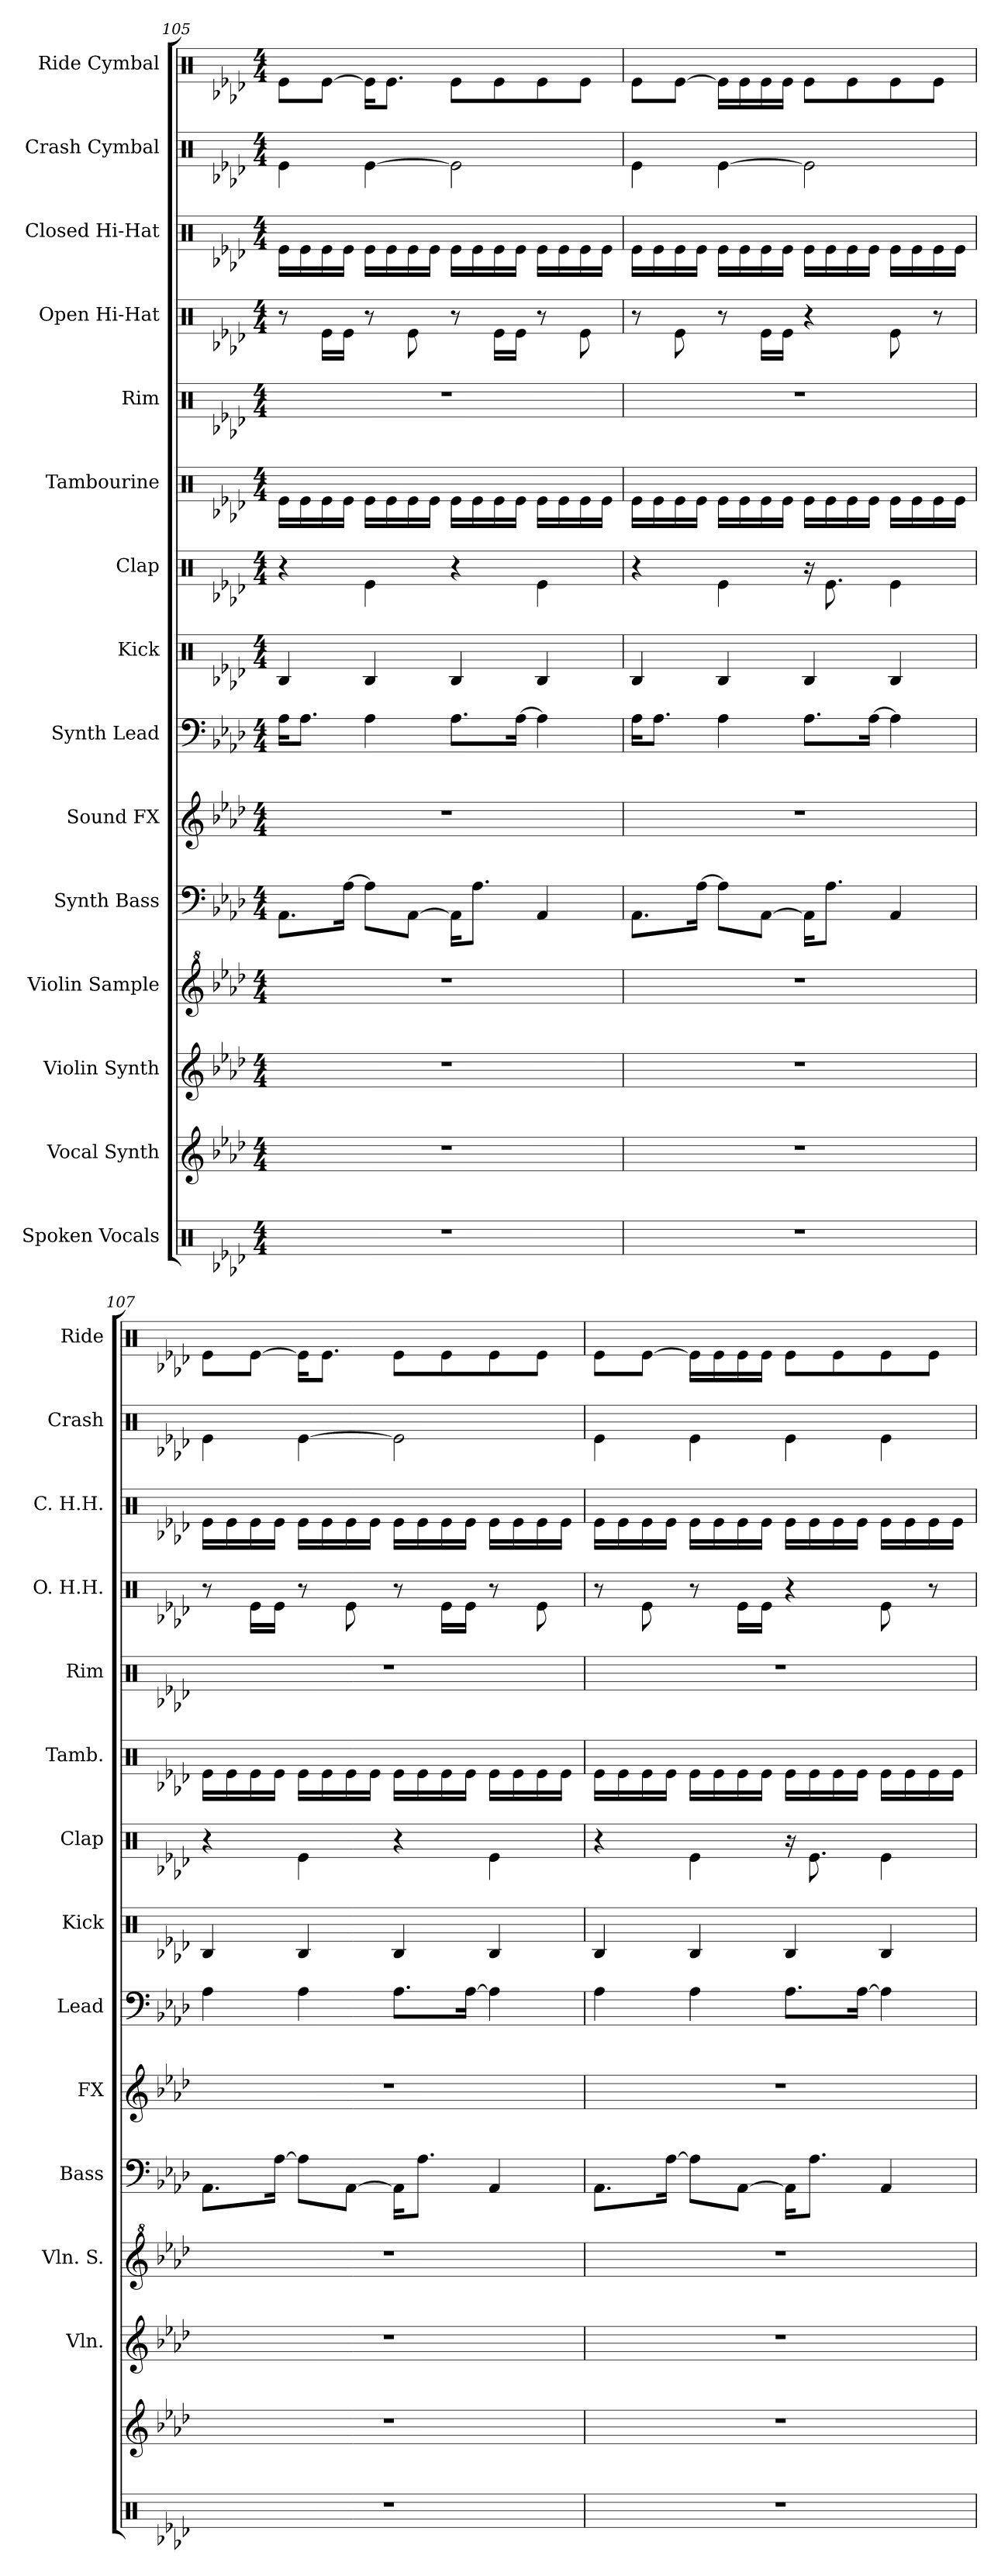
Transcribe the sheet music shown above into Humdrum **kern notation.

**kern	**kern	**kern	**kern	**kern	**kern	**kern	**kern	**kern	**kern	**kern	**kern	**kern	**kern	**kern
*part15	*part14	*part13	*part12	*part11	*part10	*part9	*part8	*part7	*part6	*part5	*part4	*part3	*part2	*part1
*staff15	*staff14	*staff13	*staff12	*staff11	*staff10	*staff9	*staff8	*staff7	*staff6	*staff5	*staff4	*staff3	*staff2	*staff1
*I"Spoken Vocals	*I"Vocal Synth	*I"Violin Synth	*I"Violin Sample	*I"Synth Bass	*I"Sound FX	*I"Synth Lead	*I"Kick	*I"Clap	*I"Tambourine	*I"Rim	*I"Open Hi-Hat	*I"Closed Hi-Hat	*I"Crash Cymbal	*I"Ride Cymbal
*	*	*I'Vln.	*I'Vln. S.	*I'Bass	*I'FX	*I'Lead	*I'Kick	*I'Clap	*I'Tamb.	*I'Rim	*I'O. H.H.	*I'C. H.H.	*I'Crash	*I'Ride
!!LO:PB:g=z
*clefX	*clefG2	*clefG2	*clefG^2	*clefF4	*clefG2	*clefF4	*clefX	*clefX	*clefX	*clefX	*clefX	*clefX	*clefX	*clefX
*k[b-e-a-d-]	*k[b-e-a-d-]	*k[b-e-a-d-]	*k[b-e-a-d-]	*k[b-e-a-d-]	*k[b-e-a-d-]	*k[b-e-a-d-]	*k[b-e-a-d-]	*k[b-e-a-d-]	*k[b-e-a-d-]	*k[b-e-a-d-]	*k[b-e-a-d-]	*k[b-e-a-d-]	*k[b-e-a-d-]	*k[b-e-a-d-]
*A-:	*A-:	*A-:	*A-:	*A-:	*A-:	*A-:	*A-:	*A-:	*A-:	*A-:	*A-:	*A-:	*A-:	*A-:
*M4/4	*M4/4	*M4/4	*M4/4	*M4/4	*M4/4	*M4/4	*M4/4	*M4/4	*M4/4	*M4/4	*M4/4	*M4/4	*M4/4	*M4/4
=105	=105	=105	=105	=105	=105	=105	=105	=105	=105	=105	=105	=105	=105	=105
1r	1r	1r	1r	8.AA-\L	1r	16A-\KL	4RB/	4r	16Re\LL	1r	8r	16Re\LL	4Re\	8Re\L
.	.	.	.	.	.	8.A-\J	.	.	16Re\	.	.	16Re\	.	.
.	.	.	.	.	.	.	.	.	16Re\	.	16Re\LL	16Re\	.	[8Re\J
.	.	.	.	[16A-\Jk	.	.	.	.	16Re\JJ	.	16Re\JJ	16Re\JJ	.	.
.	.	.	.	8A-\L]	.	4A-\	4RB/	4Re\	16Re\LL	.	8r	16Re\LL	[4Re\	16Re\KL]
.	.	.	.	.	.	.	.	.	16Re\	.	.	16Re\	.	8.Re\J
.	.	.	.	[8AA-\J	.	.	.	.	16Re\	.	8Re\	16Re\	.	.
.	.	.	.	.	.	.	.	.	16Re\JJ	.	.	16Re\JJ	.	.
.	.	.	.	16AA-\KL]	.	8.A-\L	4RB/	4r	16Re\LL	.	8r	16Re\LL	2Re\]	8Re\L
.	.	.	.	8.A-\J	.	.	.	.	16Re\	.	.	16Re\	.	.
.	.	.	.	.	.	.	.	.	16Re\	.	16Re\LL	16Re\	.	8Re\
.	.	.	.	.	.	[16A-\Jk	.	.	16Re\JJ	.	16Re\JJ	16Re\JJ	.	.
.	.	.	.	4AA-/	.	4A-\]	4RB/	4Re\	16Re\LL	.	8r	16Re\LL	.	8Re\
.	.	.	.	.	.	.	.	.	16Re\	.	.	16Re\	.	.
.	.	.	.	.	.	.	.	.	16Re\	.	8Re\	16Re\	.	8Re\J
.	.	.	.	.	.	.	.	.	16Re\JJ	.	.	16Re\JJ	.	.
=106	=106	=106	=106	=106	=106	=106	=106	=106	=106	=106	=106	=106	=106	=106
1r	1r	1r	1r	8.AA-\L	1r	16A-\KL	4RB/	4r	16Re\LL	1r	8r	16Re\LL	4Re\	8Re\L
.	.	.	.	.	.	8.A-\J	.	.	16Re\	.	.	16Re\	.	.
.	.	.	.	.	.	.	.	.	16Re\	.	8Re\	16Re\	.	[8Re\J
.	.	.	.	[16A-\Jk	.	.	.	.	16Re\JJ	.	.	16Re\JJ	.	.
.	.	.	.	8A-\L]	.	4A-\	4RB/	4Re\	16Re\LL	.	8r	16Re\LL	[4Re\	16Re\LL]
.	.	.	.	.	.	.	.	.	16Re\	.	.	16Re\	.	16Re\
.	.	.	.	[8AA-\J	.	.	.	.	16Re\	.	16Re\LL	16Re\	.	16Re\
.	.	.	.	.	.	.	.	.	16Re\JJ	.	16Re\JJ	16Re\JJ	.	16Re\JJ
.	.	.	.	16AA-\KL]	.	8.A-\L	4RB/	16r	16Re\LL	.	4r	16Re\LL	2Re\]	8Re\L
.	.	.	.	8.A-\J	.	.	.	8.Re\	16Re\	.	.	16Re\	.	.
.	.	.	.	.	.	.	.	.	16Re\	.	.	16Re\	.	8Re\
.	.	.	.	.	.	[16A-\Jk	.	.	16Re\JJ	.	.	16Re\JJ	.	.
.	.	.	.	4AA-/	.	4A-\]	4RB/	4Re\	16Re\LL	.	8Re\	16Re\LL	.	8Re\
.	.	.	.	.	.	.	.	.	16Re\	.	.	16Re\	.	.
.	.	.	.	.	.	.	.	.	16Re\	.	8r	16Re\	.	8Re\J
.	.	.	.	.	.	.	.	.	16Re\JJ	.	.	16Re\JJ	.	.
=107	=107	=107	=107	=107	=107	=107	=107	=107	=107	=107	=107	=107	=107	=107
1r	1r	1r	1r	8.AA-\L	1r	4A-\	4RB/	4r	16Re\LL	1r	8r	16Re\LL	4Re\	8Re\L
.	.	.	.	.	.	.	.	.	16Re\	.	.	16Re\	.	.
.	.	.	.	.	.	.	.	.	16Re\	.	16Re\LL	16Re\	.	[8Re\J
.	.	.	.	[16A-\Jk	.	.	.	.	16Re\JJ	.	16Re\JJ	16Re\JJ	.	.
.	.	.	.	8A-\L]	.	4A-\	4RB/	4Re\	16Re\LL	.	8r	16Re\LL	[4Re\	16Re\KL]
.	.	.	.	.	.	.	.	.	16Re\	.	.	16Re\	.	8.Re\J
.	.	.	.	[8AA-\J	.	.	.	.	16Re\	.	8Re\	16Re\	.	.
.	.	.	.	.	.	.	.	.	16Re\JJ	.	.	16Re\JJ	.	.
.	.	.	.	16AA-\KL]	.	8.A-\L	4RB/	4r	16Re\LL	.	8r	16Re\LL	2Re\]	8Re\L
.	.	.	.	8.A-\J	.	.	.	.	16Re\	.	.	16Re\	.	.
.	.	.	.	.	.	.	.	.	16Re\	.	16Re\LL	16Re\	.	8Re\
.	.	.	.	.	.	[16A-\Jk	.	.	16Re\JJ	.	16Re\JJ	16Re\JJ	.	.
.	.	.	.	4AA-/	.	4A-\]	4RB/	4Re\	16Re\LL	.	8r	16Re\LL	.	8Re\
.	.	.	.	.	.	.	.	.	16Re\	.	.	16Re\	.	.
.	.	.	.	.	.	.	.	.	16Re\	.	8Re\	16Re\	.	8Re\J
.	.	.	.	.	.	.	.	.	16Re\JJ	.	.	16Re\JJ	.	.
=108	=108	=108	=108	=108	=108	=108	=108	=108	=108	=108	=108	=108	=108	=108
1r	1r	1r	1r	8.AA-\L	1r	4A-\	4RB/	4r	16Re\LL	1r	8r	16Re\LL	4Re\	8Re\L
.	.	.	.	.	.	.	.	.	16Re\	.	.	16Re\	.	.
.	.	.	.	.	.	.	.	.	16Re\	.	8Re\	16Re\	.	[8Re\J
.	.	.	.	[16A-\Jk	.	.	.	.	16Re\JJ	.	.	16Re\JJ	.	.
.	.	.	.	8A-\L]	.	4A-\	4RB/	4Re\	16Re\LL	.	8r	16Re\LL	4Re\	16Re\LL]
.	.	.	.	.	.	.	.	.	16Re\	.	.	16Re\	.	16Re\
.	.	.	.	[8AA-\J	.	.	.	.	16Re\	.	16Re\LL	16Re\	.	16Re\
.	.	.	.	.	.	.	.	.	16Re\JJ	.	16Re\JJ	16Re\JJ	.	16Re\JJ
.	.	.	.	16AA-\KL]	.	8.A-\L	4RB/	16r	16Re\LL	.	4r	16Re\LL	4Re\	8Re\L
.	.	.	.	8.A-\J	.	.	.	8.Re\	16Re\	.	.	16Re\	.	.
.	.	.	.	.	.	.	.	.	16Re\	.	.	16Re\	.	8Re\
.	.	.	.	.	.	[16A-\Jk	.	.	16Re\JJ	.	.	16Re\JJ	.	.
.	.	.	.	4AA-/	.	4A-\]	4RB/	4Re\	16Re\LL	.	8Re\	16Re\LL	4Re\	8Re\
.	.	.	.	.	.	.	.	.	16Re\	.	.	16Re\	.	.
.	.	.	.	.	.	.	.	.	16Re\	.	8r	16Re\	.	8Re\J
.	.	.	.	.	.	.	.	.	16Re\JJ	.	.	16Re\JJ	.	.
=	=	=	=	=	=	=	=	=	=	=	=	=	=	=
*-	*-	*-	*-	*-	*-	*-	*-	*-	*-	*-	*-	*-	*-	*-
